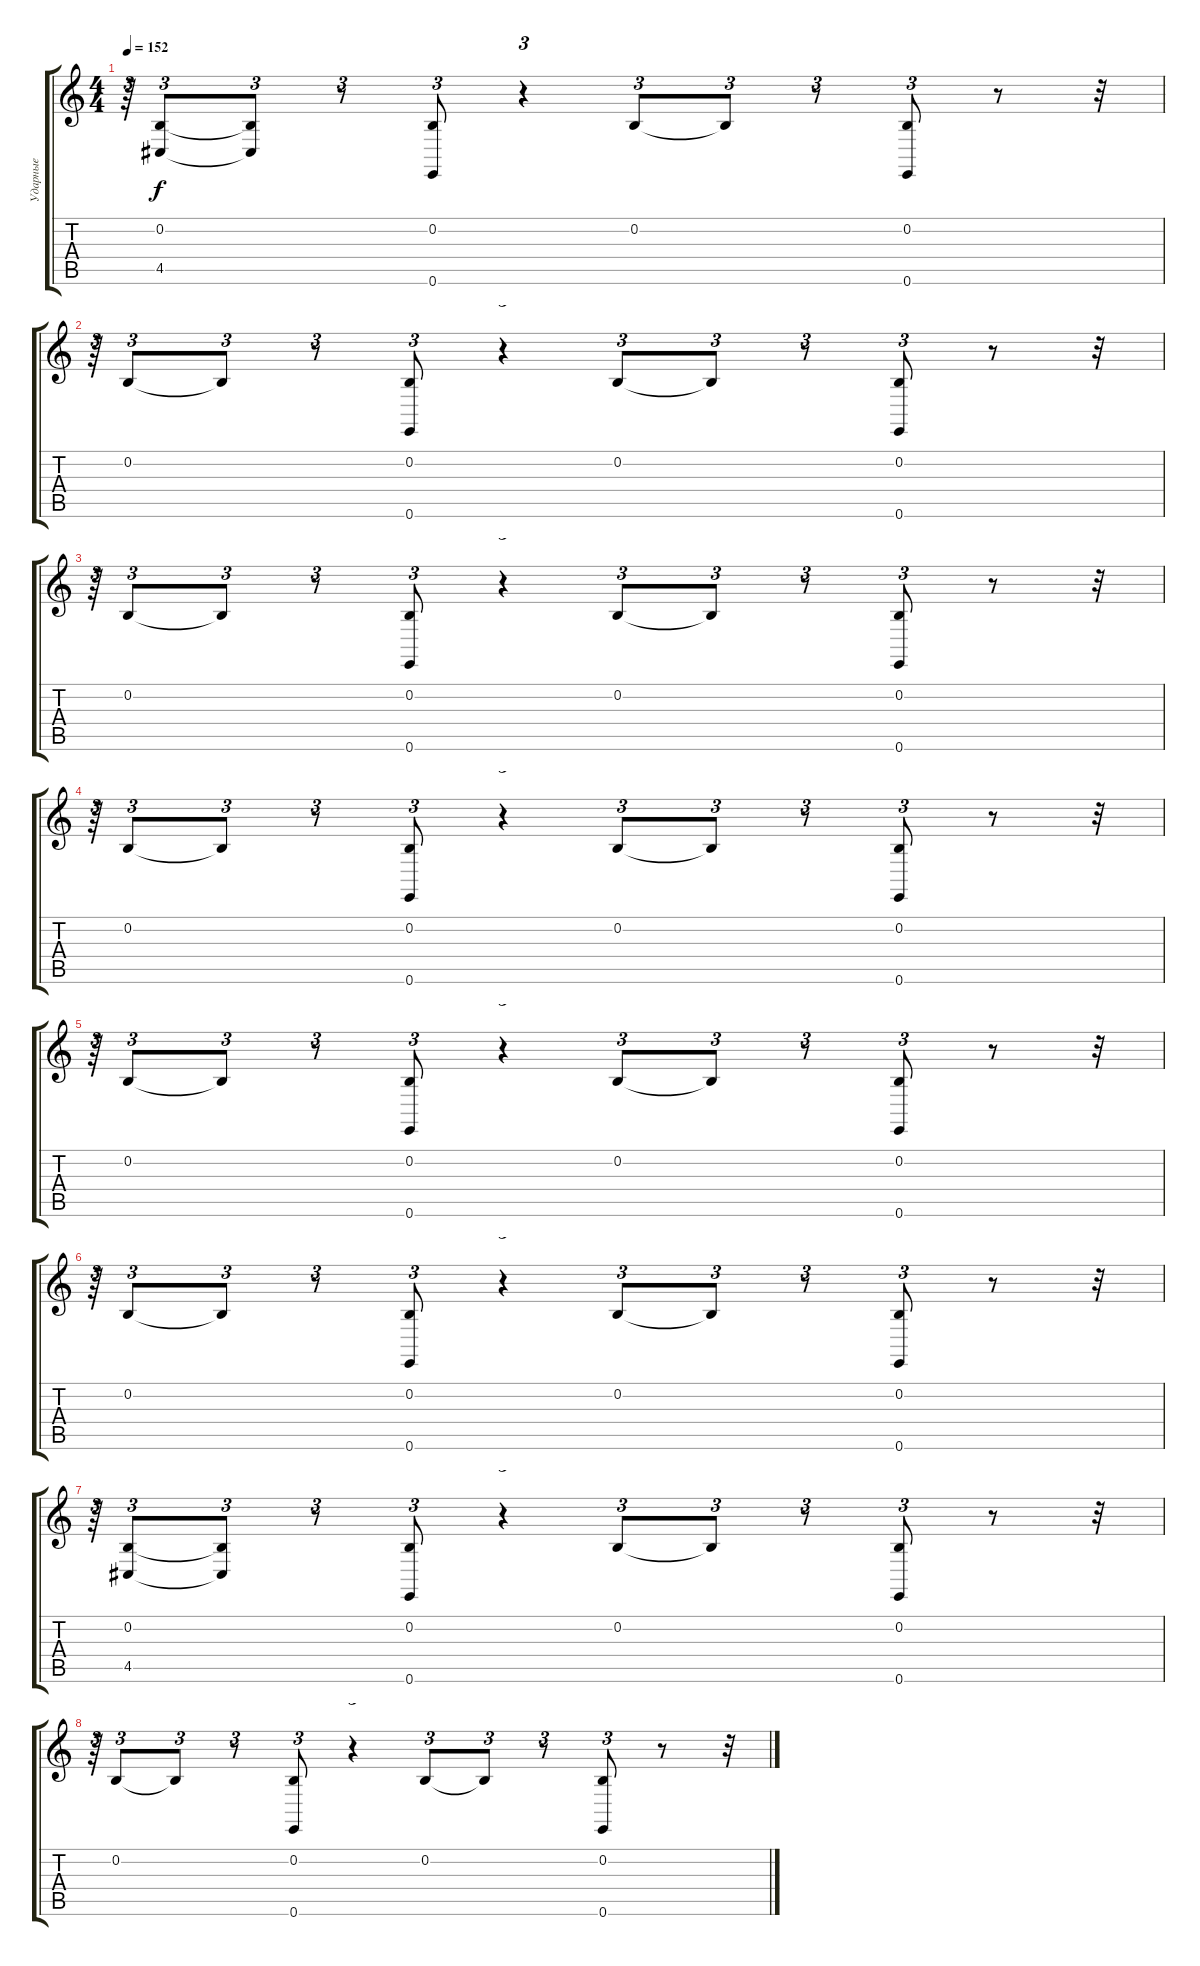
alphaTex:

\track ("Ударные" "Ударные") {instrument acousticgrandpiano}
\staff {score tabs}
\tuning (E4 B3 G3 D3 A2 E2) {hide}
\ts (4 4)
\tempo 152
\clef g2
\ks c
r.64{tu (3 2) dy f} (0.2 4.5).8{tu (3 2)} (0.2{t} 4.5{t}).8{tu (3 2)} r.8{tu (3 2)} (0.2 0.6).8{tu (3 2)} r.4{tu (3 2)} 0.2.8{tu (3 2)} 0.2{t}.8{tu (3 2)} r.8{tu (3 2)} (0.2 0.6).8{tu (3 2)} r.8 r.32 |
r.64{tu (3 2)} 0.2.8{tu (3 2)} 0.2{t}.8{tu (3 2)} r.8{tu (3 2)} (0.2 0.6).8{tu (3 2)} r.4{tu (3 2)} 0.2.8{tu (3 2)} 0.2{t}.8{tu (3 2)} r.8{tu (3 2)} (0.2 0.6).8{tu (3 2)} r.8 r.32 |
r.64{tu (3 2)} 0.2.8{tu (3 2)} 0.2{t}.8{tu (3 2)} r.8{tu (3 2)} (0.2 0.6).8{tu (3 2)} r.4{tu (3 2)} 0.2.8{tu (3 2)} 0.2{t}.8{tu (3 2)} r.8{tu (3 2)} (0.2 0.6).8{tu (3 2)} r.8 r.32 |
r.64{tu (3 2)} 0.2.8{tu (3 2)} 0.2{t}.8{tu (3 2)} r.8{tu (3 2)} (0.2 0.6).8{tu (3 2)} r.4{tu (3 2)} 0.2.8{tu (3 2)} 0.2{t}.8{tu (3 2)} r.8{tu (3 2)} (0.2 0.6).8{tu (3 2)} r.8 r.32 |
r.64{tu (3 2)} 0.2.8{tu (3 2)} 0.2{t}.8{tu (3 2)} r.8{tu (3 2)} (0.2 0.6).8{tu (3 2)} r.4{tu (3 2)} 0.2.8{tu (3 2)} 0.2{t}.8{tu (3 2)} r.8{tu (3 2)} (0.2 0.6).8{tu (3 2)} r.8 r.32 |
r.64{tu (3 2)} 0.2.8{tu (3 2)} 0.2{t}.8{tu (3 2)} r.8{tu (3 2)} (0.2 0.6).8{tu (3 2)} r.4{tu (3 2)} 0.2.8{tu (3 2)} 0.2{t}.8{tu (3 2)} r.8{tu (3 2)} (0.2 0.6).8{tu (3 2)} r.8 r.32 |
r.64{tu (3 2)} (0.2 4.5).8{tu (3 2)} (0.2{t} 4.5{t}).8{tu (3 2)} r.8{tu (3 2)} (0.2 0.6).8{tu (3 2)} r.4{tu (3 2)} 0.2.8{tu (3 2)} 0.2{t}.8{tu (3 2)} r.8{tu (3 2)} (0.2 0.6).8{tu (3 2)} r.8 r.32 |
r.64{tu (3 2)} 0.2.8{tu (3 2)} 0.2{t}.8{tu (3 2)} r.8{tu (3 2)} (0.2 0.6).8{tu (3 2)} r.4{tu (3 2)} 0.2.8{tu (3 2)} 0.2{t}.8{tu (3 2)} r.8{tu (3 2)} (0.2 0.6).8{tu (3 2)} r.8 r.32
